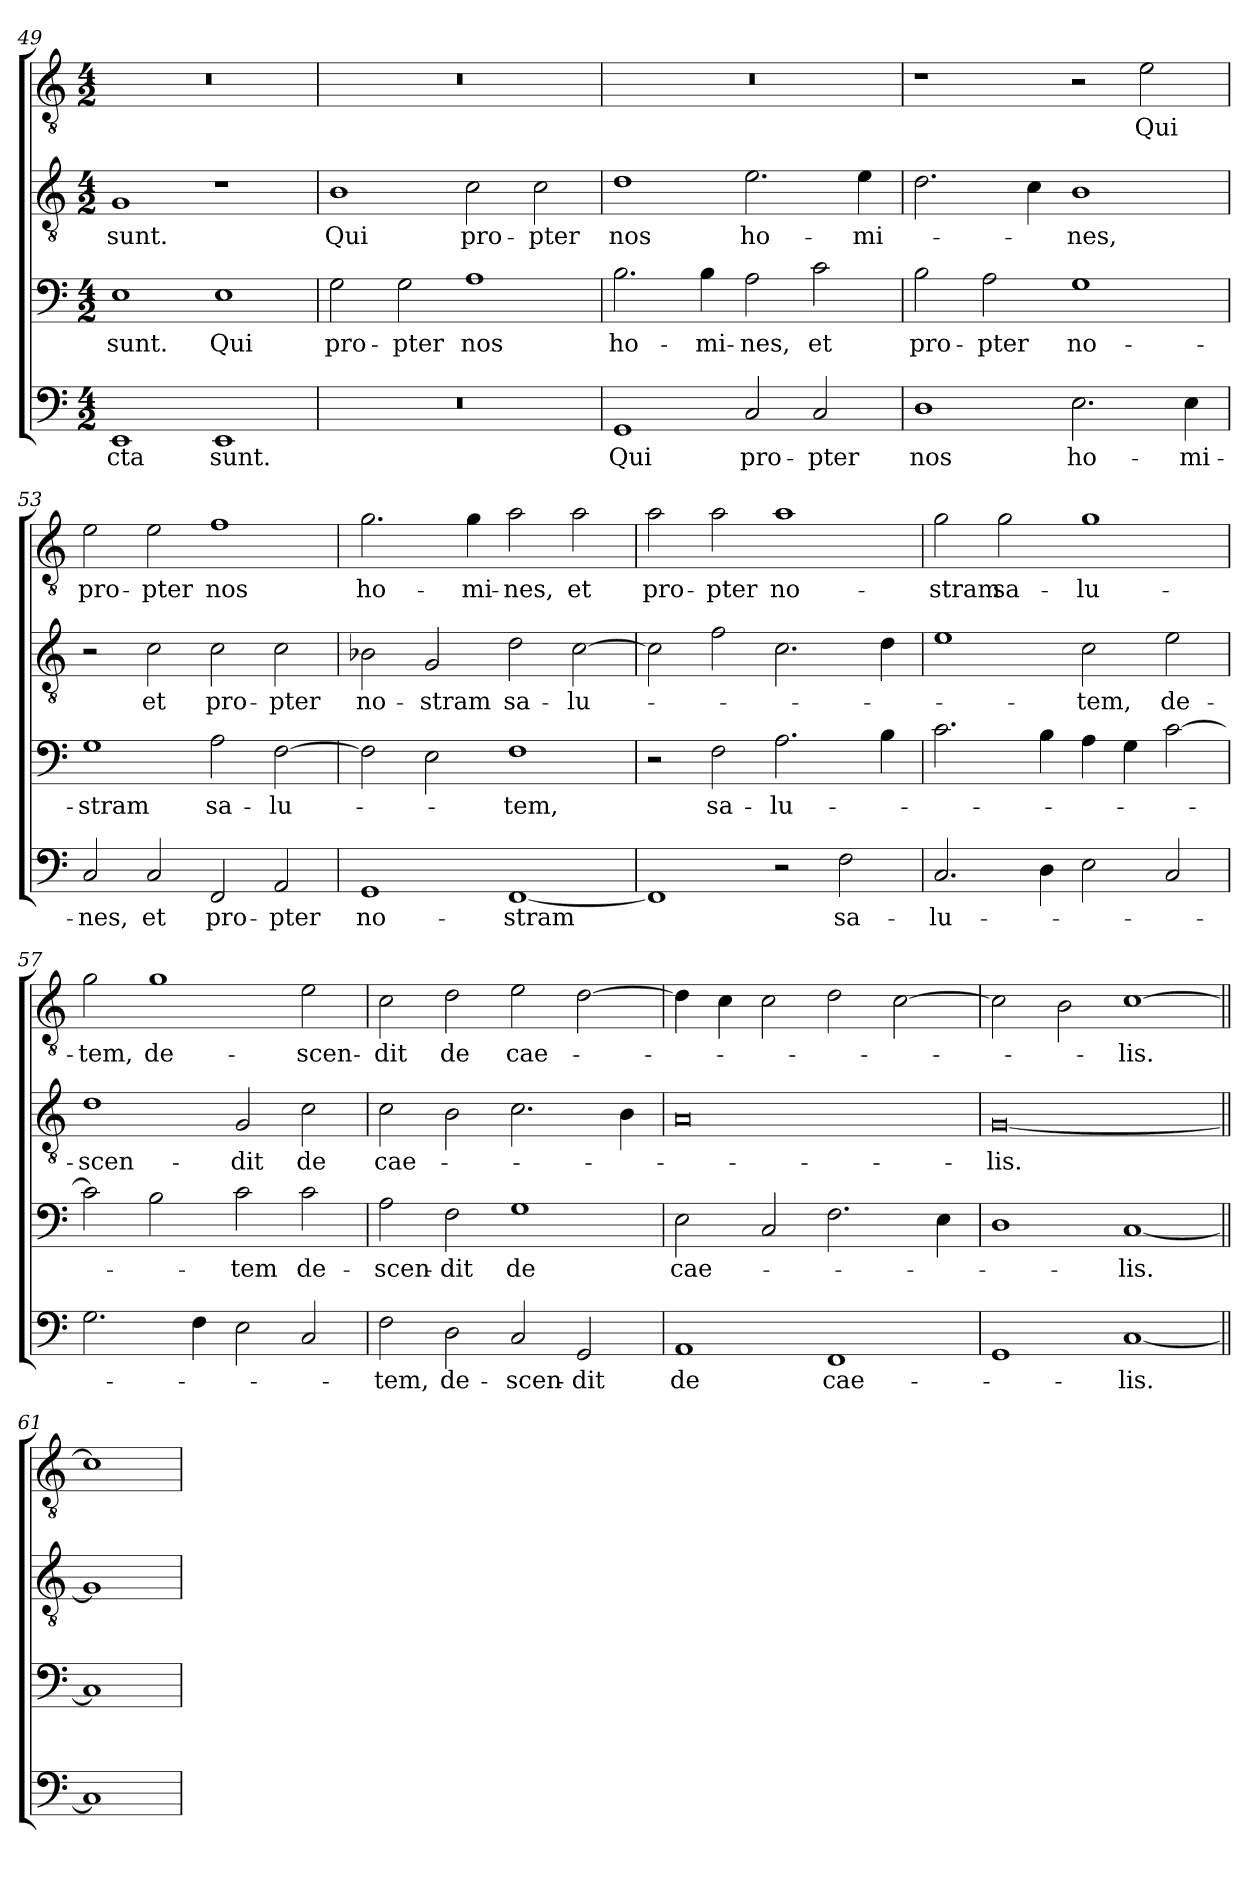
**kern	**text	**kern	**text	**kern	**text	**kern	**text
*part4	*part4	*part3	*part3	*part2	*part2	*part1	*part1
*staff4	*staff4	*staff3	*staff3	*staff2	*staff2	*staff1	*staff1
!!LO:PB:g=z
*clefF4	*	*clefF4	*	*clefGv2	*	*clefGv2	*
*k[]	*	*k[]	*	*k[]	*	*k[]	*
*C:	*	*C:	*	*C:	*	*C:	*
*M4/2	*	*M4/2	*	*M4/2	*	*M4/2	*
=49	=49	=49	=49	=49	=49	=49	=49
!	!LO:LY:b	!	!LO:LY:b	!	!LO:LY:b	!	!
1EE	-cta	1E	sunt.	1G	sunt.	0r	.
!	!LO:LY:b	!	!LO:LY:b	!	!	!	!
1EE	sunt.	1E	Qui	1r	.	.	.
=50	=50	=50	=50	=50	=50	=50	=50
!	!	!	!LO:LY:b	!	!LO:LY:b	!	!
0r	.	2G\	pro-	1B	Qui	0r	.
!	!	!	!LO:LY:b	!	!	!	!
.	.	2G\	-pter	.	.	.	.
!	!	!	!LO:LY:b	!	!LO:LY:b	!	!
.	.	1A	nos	2c\	pro-	.	.
!	!	!	!	!	!LO:LY:b	!	!
.	.	.	.	2c\	-pter	.	.
=51	=51	=51	=51	=51	=51	=51	=51
!	!LO:LY:b	!	!LO:LY:b	!	!LO:LY:b	!	!
1GG	Qui	2.B\	ho-	1d	nos	0r	.
!	!	!	!LO:LY:b	!	!	!	!
.	.	4B\	-mi-	.	.	.	.
!	!LO:LY:b	!	!LO:LY:b	!	!LO:LY:b	!	!
2C/	pro-	2A\	-nes,	2.e\	ho-	.	.
!	!LO:LY:b	!	!LO:LY:b	!	!	!	!
2C/	-pter	2c\	et	.	.	.	.
!	!	!	!	!	!LO:LY:b	!	!
.	.	.	.	4e\	-mi-	.	.
=52	=52	=52	=52	=52	=52	=52	=52
!	!LO:LY:b	!	!LO:LY:b	!	!	!	!
1D	nos	2B\	pro-	2.d\	.	1r	.
!	!	!	!LO:LY:b	!	!	!	!
.	.	2A\	-pter	.	.	.	.
.	.	.	.	4c\	.	.	.
!	!LO:LY:b	!	!LO:LY:b	!	!LO:LY:b	!	!
2.E\	ho-	1G	no-	1B	-nes,	2r	.
!	!	!	!	!	!	!	!LO:LY:b
.	.	.	.	.	.	2e\	Qui
!	!LO:LY:b	!	!	!	!	!	!
4E\	-mi-	.	.	.	.	.	.
=53	=53	=53	=53	=53	=53	=53	=53
!	!LO:LY:b	!	!LO:LY:b	!	!	!	!LO:LY:b
2C/	-nes,	1G	-stram	2r	.	2e\	pro-
!	!LO:LY:b	!	!	!	!LO:LY:b	!	!LO:LY:b
2C/	et	.	.	2c\	et	2e\	-pter
!	!LO:LY:b	!	!LO:LY:b	!	!LO:LY:b	!	!LO:LY:b
2FF/	pro-	2A\	sa-	2c\	pro-	1f	nos
!	!LO:LY:b	!	!LO:LY:b	!	!LO:LY:b	!	!
2AA/	-pter	[2F\	-lu-	2c\	-pter	.	.
=54	=54	=54	=54	=54	=54	=54	=54
!	!LO:LY:b	!	!	!	!LO:LY:b	!	!LO:LY:b
1GG	no-	2F\]	.	2B-X\	no-	2.g\	ho-
!	!	!	!	!	!LO:LY:b	!	!
.	.	2E\	.	2G/	-stram	.	.
!	!	!	!	!	!	!	!LO:LY:b
.	.	.	.	.	.	4g\	-mi-
!	!LO:LY:b	!	!LO:LY:b	!	!LO:LY:b	!	!LO:LY:b
[1FF	-stram	1F	-tem,	2d\	sa-	2a\	-nes,
!	!	!	!	!	!LO:LY:b	!	!LO:LY:b
.	.	.	.	[2c\	-lu-	2a\	et
!!LO:LB:g=z
=55	=55	=55	=55	=55	=55	=55	=55
!	!	!	!	!	!	!	!LO:LY:b
1FF]	.	2r	.	2c\]	.	2a\	pro-
!	!	!	!LO:LY:b	!	!	!	!LO:LY:b
.	.	2F\	sa-	2f\	.	2a\	-pter
!	!	!	!LO:LY:b	!	!	!	!LO:LY:b
2r	.	2.A\	-lu-	2.c\	.	1a	no-
!	!LO:LY:b	!	!	!	!	!	!
2F\	sa-	.	.	.	.	.	.
.	.	4B\	.	4d\	.	.	.
=56	=56	=56	=56	=56	=56	=56	=56
!	!LO:LY:b	!	!	!	!	!	!LO:LY:b
2.C/	-lu-	2.c\	.	1e	.	2g\	-stram
!	!	!	!	!	!	!	!LO:LY:b
.	.	.	.	.	.	2g\	sa-
4D\	.	4B\	.	.	.	.	.
!	!	!	!	!	!LO:LY:b	!	!LO:LY:b
2E\	.	4A\	.	2c\	-tem,	1g	-lu-
.	.	4G\	.	.	.	.	.
!	!	!	!	!	!LO:LY:b	!	!
2C/	.	[2c\	.	2e\	de-	.	.
=57	=57	=57	=57	=57	=57	=57	=57
!	!	!	!	!	!LO:LY:b	!	!LO:LY:b
2.G\	.	2c\]	.	1d	-scen-	2g\	-tem,
!	!	!	!	!	!	!	!LO:LY:b
.	.	2B\	.	.	.	1g	de-
4F\	.	.	.	.	.	.	.
!	!	!	!LO:LY:b	!	!LO:LY:b	!	!
2E\	.	2c\	-tem	2G/	-dit	.	.
!	!	!	!LO:LY:b	!	!LO:LY:b	!	!LO:LY:b
2C/	.	2c\	de-	2c\	de	2e\	-scen-
=58	=58	=58	=58	=58	=58	=58	=58
!	!LO:LY:b	!	!LO:LY:b	!	!LO:LY:b	!	!LO:LY:b
2F\	-tem,	2A\	-scen-	2c\	cae-	2c\	-dit
!	!LO:LY:b	!	!LO:LY:b	!	!	!	!LO:LY:b
2D\	de-	2F\	-dit	2B\	.	2d\	de
!	!LO:LY:b	!	!LO:LY:b	!	!	!	!LO:LY:b
2C/	-scen-	1G	de	2.c\	.	2e\	cae-
!	!LO:LY:b	!	!	!	!	!	!
2GG/	-dit	.	.	.	.	[2d\	.
.	.	.	.	4B\	.	.	.
=59	=59	=59	=59	=59	=59	=59	=59
!	!LO:LY:b	!	!LO:LY:b	!	!	!	!
1AA	de	2E\	cae-	0A	.	4d\]	.
.	.	.	.	.	.	4c\	.
.	.	2C/	.	.	.	2c\	.
!	!LO:LY:b	!	!	!	!	!	!
1FF	cae-	2.F\	.	.	.	2d\	.
.	.	.	.	.	.	[2c\	.
.	.	4E\	.	.	.	.	.
=60	=60	=60	=60	=60	=60	=60	=60
!	!	!	!	!	!LO:LY:b	!	!
1GG	.	1D	.	[0G	-lis.	2c\]	.
.	.	.	.	.	.	2B\	.
!	!LO:LY:b	!	!LO:LY:b	!	!	!	!LO:LY:b
[1C	-lis.	[1C	-lis.	.	.	[1c	-lis.
=61||	=61||	=61||	=61||	=61||	=61||	=61||	=61||
1C]	.	1C]	.	1G]	.	1c]	.
=	=	=	=	=	=	=	=
*-	*-	*-	*-	*-	*-	*-	*-
